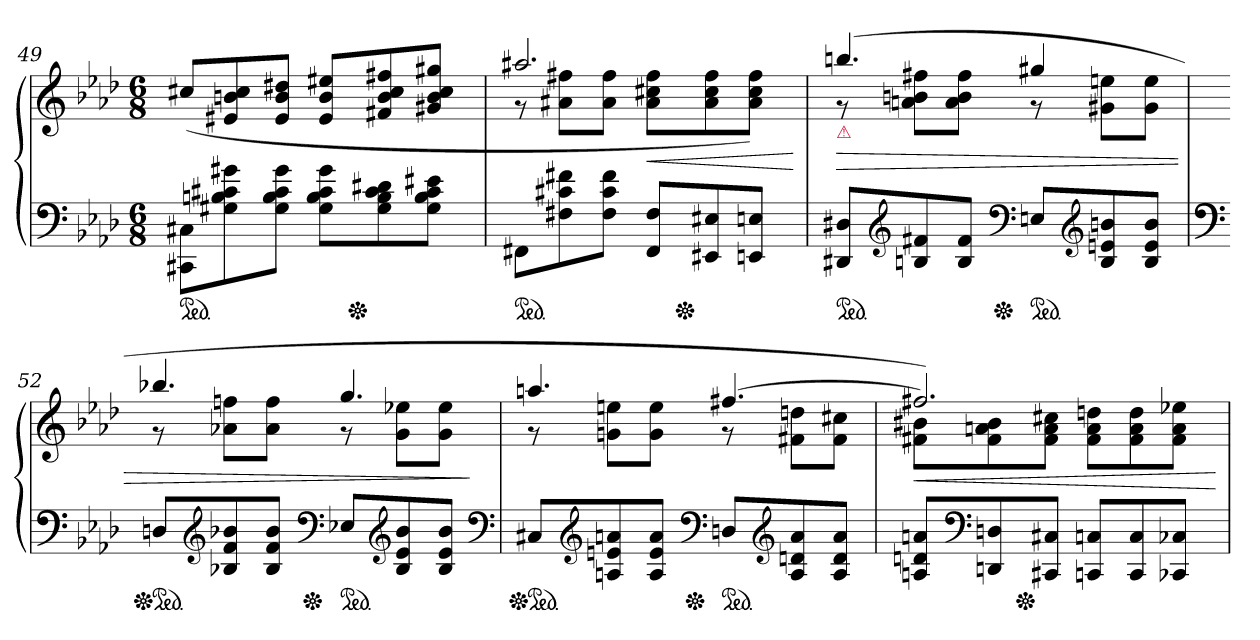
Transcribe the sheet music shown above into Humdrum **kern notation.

**kern	**kern	**dynam
*part1	*part1	*part1
*staff2	*staff1	*staff1/2
*clefF4	*clefG2	*
*k[b-e-a-d-]	*k[b-e-a-d-]	*
*A-:	*A-:	*
*M6/8	*M6/8	*
*ped	*	*
=49	=49	=49
*	*^	*
8CC#X 8C#XL	(>8cc#XL	4..ryy	.
8G#X 8Bn 8c#X 8g#X	8e#X 8bn 8cc#	.	.
8G# 8B 8c# 8g#J	8e# 8b 8dd#XJ	.	.
8G# 8B 8c# 8g#L	8e#/ 8b/ 8ee#X/L	.	.
*Xped	*	*	*
.	.	4ryy	.
8G# 8B 8c# 8d#X	8f#X 8b 8cc# 8ff#X	.	.
8G# 8B 8c# 8e#XJ	8g#X 8b 8cc# 8gg#XJ	.	.
.	.	16ryy	.
=50	=50	=50	=50
*ped	*	*	*
*	*	*^	*
8FF#XL	2.aa#X	8rg	4..ryy	.
8F#X 8c#X 8f#X	.	8a#X 8ff#XL	.	.
8F# 8c# 8f#J	.	8a# 8ff#J	.	.
8FF# 8F#L	.	8a# 8cc#X 8ff#L	.	<
*Xped	*	*	*	*
.	.	.	4ryy	.
8EE#X 8E#X	.	8a# 8cc# 8ff#	.	.
8EEn 8EnJ	.	8a# 8cc# 8ff#J)	.	.
.	.	.	16ryy	.
.	.	.	.	[
=51	=51	=51	=51	=51
!	!LO:TX:b:Bi:color=crimson:t=⚠	!	!	!
*ped	*	*	*	*
8DD#X 8D#XL	(>4.bbn	8rg	4ryy	>
*clefG2	*	*	*	*
8Bn 8f#X	.	8an 8bn 8ff#XL	.	.
8B 8f#J	.	8a 8b 8ff#J	16ryy	.
*Xped	*	*	*	*
.	.	.	4..ryy	.
*clefF4	*	*	*	*
*ped	*	*	*	*
8EnL	4gg#X	8rg	.	.
*clefG2	*	*	*	*
8B 8en 8bn	.	8g#X 8eenL	.	.
8B 8e 8bJ	8ryy	8g# 8eeJ	.	.
=52	=52	=52	=52	=52
*clefF4	*	*	*	*
*Xped	*	*	*	*
*ped	*	*	*	*
8DnL	4.bb-X	8rg	4ryy	.
*clefG2	*	*	*	*
8B-X 8f 8b-X	.	8a-X 8ffnL	.	.
8B- 8f 8b-J	.	8a- 8ffJ	16ryy	.
*Xped	*	*	*	*
.	.	.	4..ryy	.
*clefF4	*	*	*	*
*ped	*	*	*	*
8E-XL	4.gg	8rg	.	.
*clefG2	*	*	*	*
8B- 8e- 8b-	.	8g 8ee-XL	.	.
8B- 8e- 8b-J	.	8g 8ee-J	.	.
*clefF4	*	*	*	*
.	.	.	.	]
=53	=53	=53	=53	=53
*Xped	*	*	*	*
*ped	*	*	*	*
8C#XL	4.aan	8rg	4ryy	.
*clefG2	*	*	*	*
8An 8en 8an	.	8gn 8eenL	.	.
8A 8e 8aJ	.	8g 8eeJ	16ryy	.
*Xped	*	*	*	*
.	.	.	4..ryy	.
*clefF4	*	*	*	*
*ped	*	*	*	*
8DnL	[4.ff#X	8rg	.	.
*clefG2	*	*	*	*
8A 8dn 8a	.	8f#X 8ddnL	.	.
8A 8d 8aJ	.	8f# 8cc#XJ	.	.
=54	=54	=54	=54	=54
8An 8dn 8anL	2.ff#X])	8f#X 8b#XL	8.ryy	<
*clefF4	*	*	*	*
8DDn 8Dn	.	8f# 8an 8b#	.	.
*Xped	*	*	*	*
.	.	.	2ryy	.
8CC#X 8C#XJ	.	8f# 8a 8cc#XJ	.	.
8CCn 8CnL	.	8f# 8a 8ddnL	.	.
8CC 8C	.	8f# 8a 8dd	.	.
8CC-X 8C-XJ	.	8f# 8a 8ee-XJ	.	.
.	.	.	16ryy	.
.	.	.	.	[
*	*v	*v	*v	*
=	=	=
*-	*-	*-
